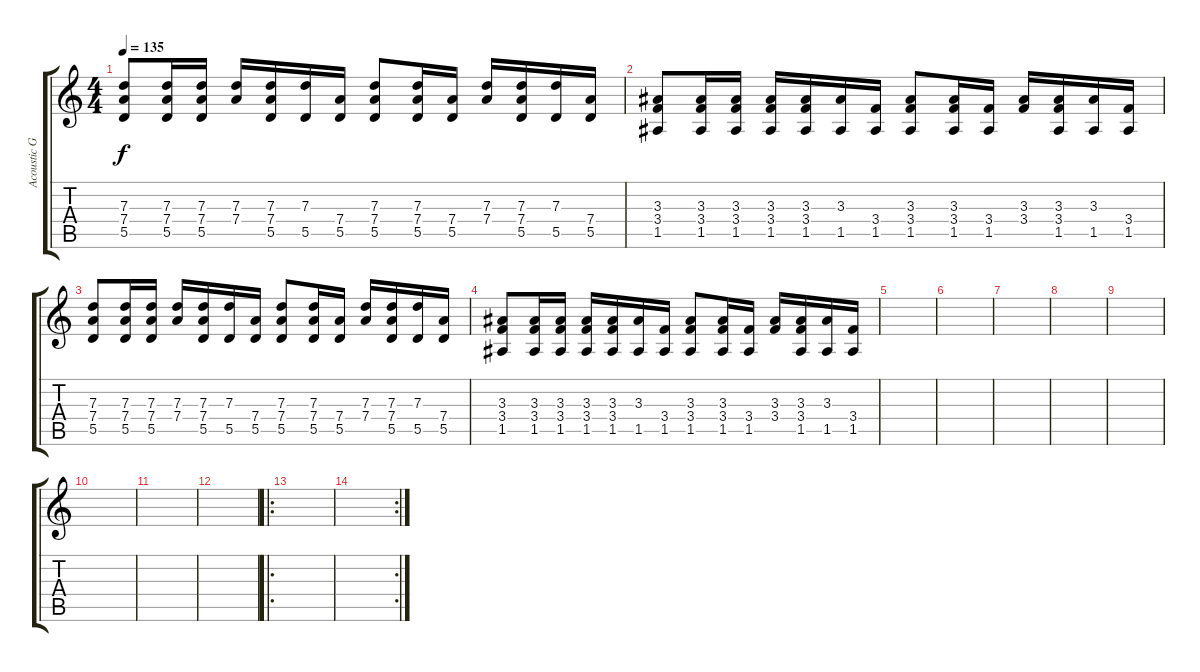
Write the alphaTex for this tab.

\track ("Acoustic Guitar 2" "Acoustic G") {instrument acousticguitarsteel}
\staff {score tabs}
\tuning (E4 B3 G3 D3 A2 E2) {hide}
\ts (4 4)
\tempo 135
\clef g2
\ks c
(7.3 7.4 5.5).8{dy f} (7.3 7.4 5.5).16 (7.3 7.4 5.5).16 (7.3 7.4).16 (7.3 7.4 5.5).16 (7.3 5.5).16 (7.4 5.5).16 (7.3 7.4 5.5).8 (7.3 7.4 5.5).16 (7.4 5.5).16 (7.3 7.4).16 (7.3 7.4 5.5).16 (7.3 5.5).16 (7.4 5.5).16 |
(3.3 3.4 1.5).8 (3.3 3.4 1.5).16 (3.3 3.4 1.5).16 (3.3 3.4 1.5).16 (3.3 3.4 1.5).16 (3.3 1.5).16 (3.4 1.5).16 (3.3 3.4 1.5).8 (3.3 3.4 1.5).16 (3.4 1.5).16 (3.3 3.4).16 (3.3 3.4 1.5).16 (3.3 1.5).16 (3.4 1.5).16 |
(7.3 7.4 5.5).8 (7.3 7.4 5.5).16 (7.3 7.4 5.5).16 (7.3 7.4).16 (7.3 7.4 5.5).16 (7.3 5.5).16 (7.4 5.5).16 (7.3 7.4 5.5).8 (7.3 7.4 5.5).16 (7.4 5.5).16 (7.3 7.4).16 (7.3 7.4 5.5).16 (7.3 5.5).16 (7.4 5.5).16 |
(3.3 3.4 1.5).8 (3.3 3.4 1.5).16 (3.3 3.4 1.5).16 (3.3 3.4 1.5).16 (3.3 3.4 1.5).16 (3.3 1.5).16 (3.4 1.5).16 (3.3 3.4 1.5).8 (3.3 3.4 1.5).16 (3.4 1.5).16 (3.3 3.4).16 (3.3 3.4 1.5).16 (3.3 1.5).16 (3.4 1.5).16 |
|
|
|
|
|
|
|
|
\ro
|
\rc 2
